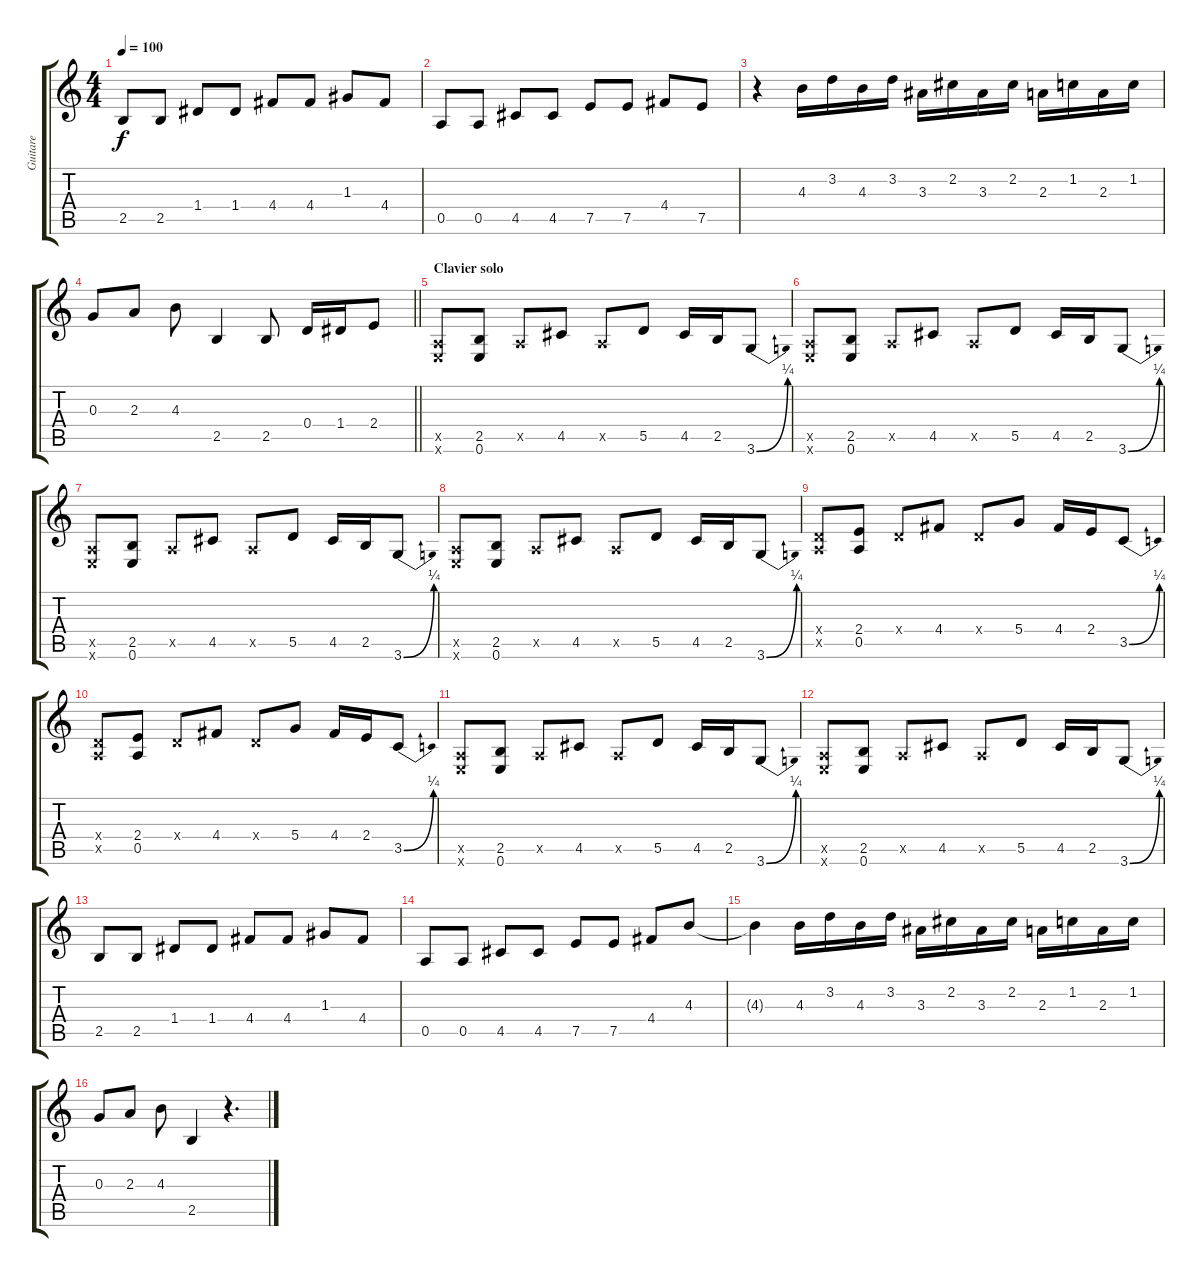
\track ("Guitare" "Guitare") {instrument electricguitarclean}
\staff {score tabs}
\tuning (E4 B3 G3 D3 A2 E2) {hide}
\ts (4 4)
\tempo 100
\clef g2
\ks c
2.5.8{dy f} 2.5.8 1.4.8 1.4.8 4.4.8 4.4.8 1.3.8 4.4.8 |
0.5.8 0.5.8 4.5.8 4.5.8 7.5.8 7.5.8 4.4.8 7.5.8 |
r.4 4.3.16 3.2.16 4.3.16 3.2.16 3.3.16 2.2.16 3.3.16 2.2.16 2.3.16 1.2.16 2.3.16 1.2.16 |
\barLineRight lightlight
0.3.8 2.3.8 4.3.8 2.5.4 2.5.8 0.4.16 1.4.16 2.4.8 |
\section ("" "Clavier solo")
(0.5{x} 0.6{x}).8 (2.5 0.6).8 0.5{x}.8 4.5.8 0.5{x}.8 5.5.8 4.5.16 2.5.16 3.6{be (bend 0 0 60 1)}.8 |
(0.5{x} 0.6{x}).8 (2.5 0.6).8 0.5{x}.8 4.5.8 0.5{x}.8 5.5.8 4.5.16 2.5.16 3.6{be (bend 0 0 60 1)}.8 |
(0.5{x} 0.6{x}).8 (2.5 0.6).8 0.5{x}.8 4.5.8 0.5{x}.8 5.5.8 4.5.16 2.5.16 3.6{be (bend 0 0 60 1)}.8 |
(0.5{x} 0.6{x}).8 (2.5 0.6).8 0.5{x}.8 4.5.8 0.5{x}.8 5.5.8 4.5.16 2.5.16 3.6{be (bend 0 0 60 1)}.8 |
(0.4{x} 0.5{x}).8 (2.4 0.5).8 0.4{x}.8 4.4.8 0.4{x}.8 5.4.8 4.4.16 2.4.16 3.5{be (bend 0 0 60 1)}.8 |
(0.4{x} 0.5{x}).8 (2.4 0.5).8 0.4{x}.8 4.4.8 0.4{x}.8 5.4.8 4.4.16 2.4.16 3.5{be (bend 0 0 60 1)}.8 |
(0.5{x} 0.6{x}).8 (2.5 0.6).8 0.5{x}.8 4.5.8 0.5{x}.8 5.5.8 4.5.16 2.5.16 3.6{be (bend 0 0 60 1)}.8 |
(0.5{x} 0.6{x}).8 (2.5 0.6).8 0.5{x}.8 4.5.8 0.5{x}.8 5.5.8 4.5.16 2.5.16 3.6{be (bend 0 0 60 1)}.8 |
2.5.8 2.5.8 1.4.8 1.4.8 4.4.8 4.4.8 1.3.8 4.4.8 |
0.5.8 0.5.8 4.5.8 4.5.8 7.5.8 7.5.8 4.4.8 4.3.8 |
4.3{t}.4 4.3.16 3.2.16 4.3.16 3.2.16 3.3.16 2.2.16 3.3.16 2.2.16 2.3.16 1.2.16 2.3.16 1.2.16 |
0.3.8 2.3.8 4.3.8 2.5.4 r.4{d}
